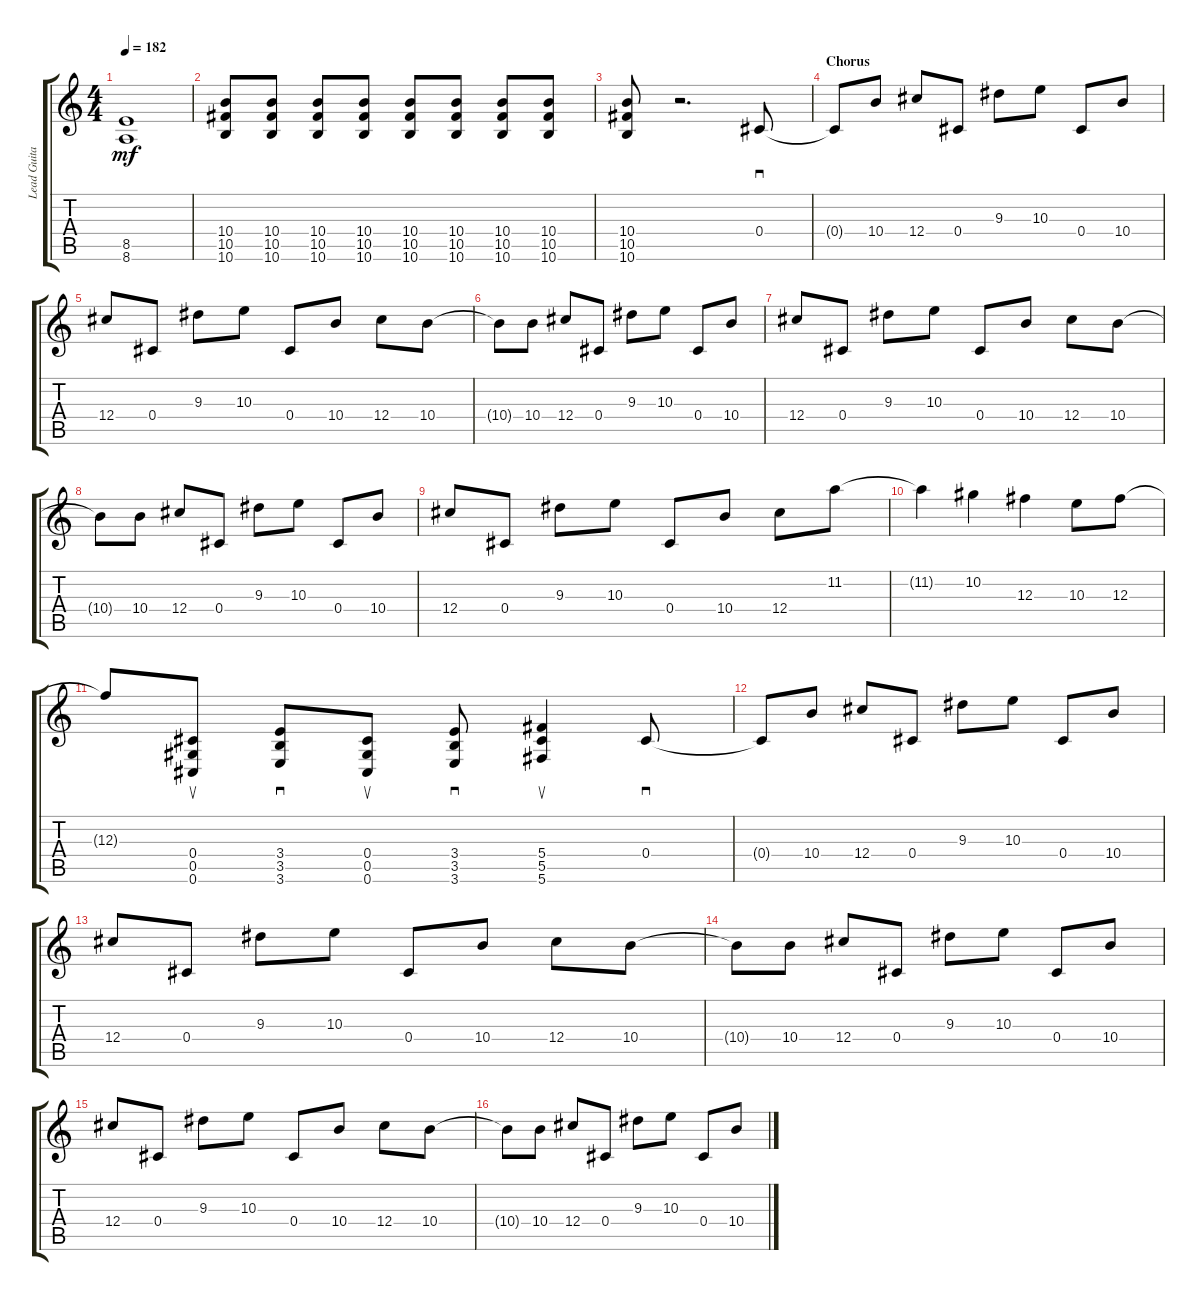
\track ("Lead Guitar" "Lead Guita") {instrument distortionguitar}
\staff {score tabs}
\tuning (Eb4 Bb3 Gb3 Db3 Ab2 Db2) {hide}
\ts (4 4)
\tempo 182
\clef g2
\ks c
(8.5 8.6).1{dy mf} |
(10.4 10.5 10.6).8 (10.4 10.5 10.6).8 (10.4 10.5 10.6).8 (10.4 10.5 10.6).8 (10.4 10.5 10.6).8 (10.4 10.5 10.6).8 (10.4 10.5 10.6).8 (10.4 10.5 10.6).8 |
(10.4 10.5 10.6).8 r.2{d} 0.4.8{sd} |
\section ("" "Chorus")
0.4{t}.8 10.4.8 12.4.8 0.4.8 9.3.8 10.3.8 0.4.8 10.4.8 |
12.4.8 0.4.8 9.3.8 10.3.8 0.4.8 10.4.8 12.4.8 10.4.8 |
10.4{t}.8 10.4.8 12.4.8 0.4.8 9.3.8 10.3.8 0.4.8 10.4.8 |
12.4.8 0.4.8 9.3.8 10.3.8 0.4.8 10.4.8 12.4.8 10.4.8 |
10.4{t}.8 10.4.8 12.4.8 0.4.8 9.3.8 10.3.8 0.4.8 10.4.8 |
12.4.8 0.4.8 9.3.8 10.3.8 0.4.8 10.4.8 12.4.8 11.2.8 |
11.2{t}.4 10.2.4 12.3.4 10.3.8 12.3.8 |
12.3{t}.8 (0.4 0.5 0.6).8{su} (3.4 3.5 3.6).8{sd} (0.4 0.5 0.6).8{su} (3.4 3.5 3.6).8{sd} (5.4 5.5 5.6).4{su} 0.4.8{sd} |
0.4{t}.8 10.4.8 12.4.8 0.4.8 9.3.8 10.3.8 0.4.8 10.4.8 |
12.4.8 0.4.8 9.3.8 10.3.8 0.4.8 10.4.8 12.4.8 10.4.8 |
10.4{t}.8 10.4.8 12.4.8 0.4.8 9.3.8 10.3.8 0.4.8 10.4.8 |
12.4.8 0.4.8 9.3.8 10.3.8 0.4.8 10.4.8 12.4.8 10.4.8 |
10.4{t}.8 10.4.8 12.4.8 0.4.8 9.3.8 10.3.8 0.4.8 10.4.8
